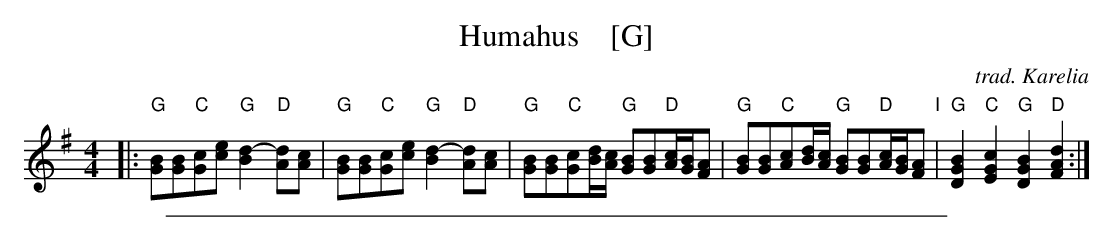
X:1
T: Humahus    [G]
O: trad. Karelia
M: 4/4
L: 1/8
K: G
|:\
"G"[BG][BG]"C"[cG][ec] "G"[d2B2]-"D"[dA][cA] |\
"G"[BG][BG]"C"[cG][ec] "G"[d2B2]-"D"[dA][cA] |\
"G"[BG][BG]"C"[cG][d/B/][c/A/] "G"[BG][BG]"D"[c/A/][B/G/][AF] |\
"G"[BG][BG]"C"[cA][d/B/][c/A/] "G"[BG][BG]"D"[c/A/][B/G/][AF] "I"|\
"G"[B2G2D2]"C"[c2G2E2] "G"[B2G2D2]"D"[d2A2F2] :|
